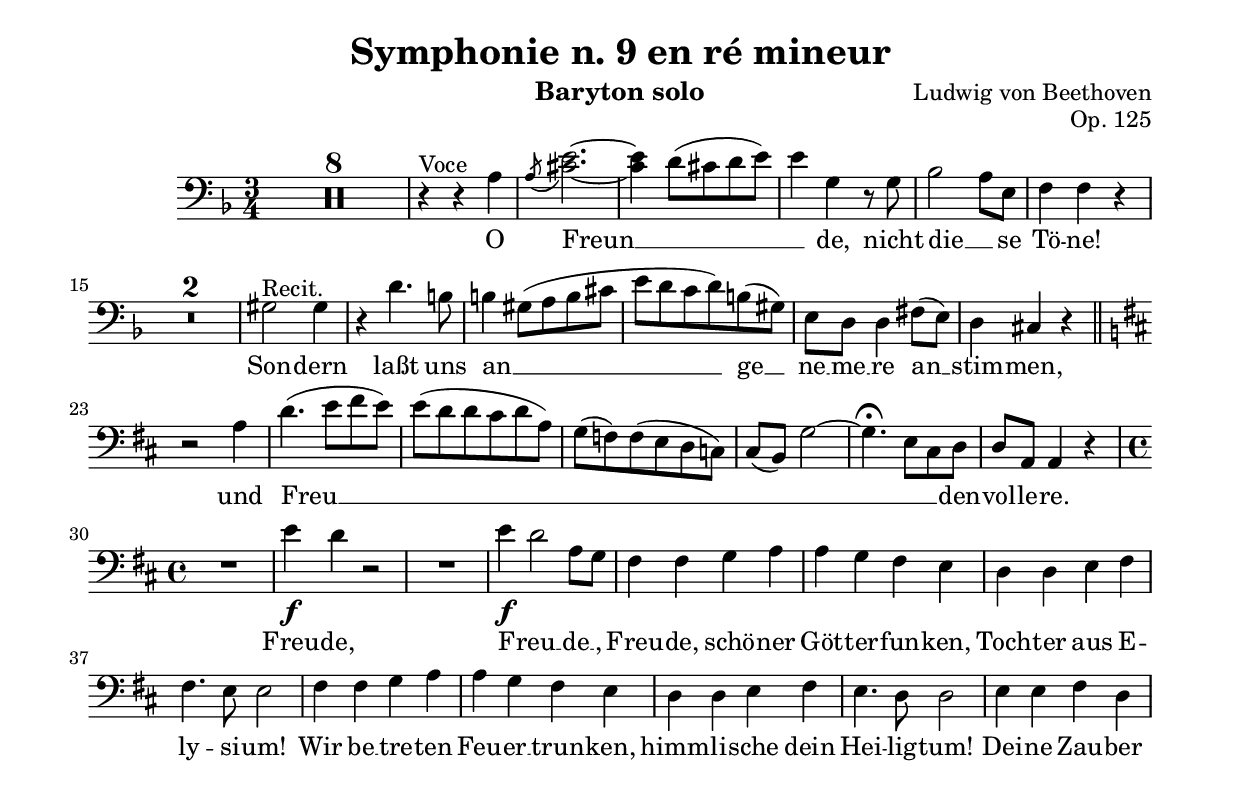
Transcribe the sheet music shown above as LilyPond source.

\version "2.18.2"

\language "italiano"

baritone = \relative do'
{
    \clef bass 
    \time 3/4
    \key re \minor
    
    R2. * 8 |
    r4^"Voce" r la |
    \acciaccatura la8 <dod mi>2. ~ |
    <dod mi>4 re8( dod re mi) |
    mi4 sol, r8 sol |
    sib2 la8 mi |
    fa4 fa r |
    R2. * 2 |
    sold2^"Recit." sold4 |
    r re'4. si8 |
    si4 sold8( la si dod |
    mi re do re) si( sold) |
    mi re re4 fad8( mi) |
    re4 dod r |
    \bar "||"
    \key re \major
    r2 la'4 |
    re4.( mi8 fad mi) |
    mi( re re dod re la) |
    sol( fa) fa( mi re do) |
    dod( si) sol'2 ~ |
    sol4.-\fermata mi8 dod re |
    re la la4 r |
    \time 4/4
    R1 |
    mi''4\f re r2 |
    R1 |
    mi4\f re2 la8 sol |
    fad4 fad sol la |
    la sol fad mi |
    re re mi fad |
    fad4. mi8 mi2 |
    fad4 fad sol la |
    la sol fad mi |
    re re mi fad |
    mi4. re8 re2 |
    mi4 mi fad re |
}

baritone_lyrics = \lyricmode {
    O Freun __ _ _  de, nicht
    die __ _ se Tö -- ne!
    Son -- dern laßt uns an __ _ ge __ ne __ me __ re
    an __ stim -- men,
    und Freu __ _ _ _ _ _ _ _ den -- vol -- le -- re.
    Freu -- de, Freu __ _ de __ , Freu -- de, schö -- ner Göt -- ter -- fun -- ken,
    Toch -- ter aus E -- ly -- si -- um! Wir be __ tre -- ten Feu -- er __ trun -- ken,
    himm -- li -- sche dein Hei -- lig -- tum!
    Dei -- ne Zau -- ber bin -- den wie -- der
    was die Mo __ de streng ge -- teilt.
}


\paper {
    #(set-paper-size "a4")
    top-margin = 1.5 \cm
    bottom-margin = 1.5 \cm
    left-margin = 1.5 \cm
    right-margin = 1.5 \cm
}

\header
{
    title = "Symphonie n. 9 en ré mineur"
    composer = "Ludwig von Beethoven"
    opus = "Op. 125"
    instrument = "Baryton solo"
}

\score
{
  \new Staff
  <<
    \compressFullBarRests
    \new Voice = "SoloBaritone"
    {
    \baritone
    }
    \new Lyrics
    {
      \lyricsto "SoloBaritone"
      \baritone_lyrics
    }
  >>
}